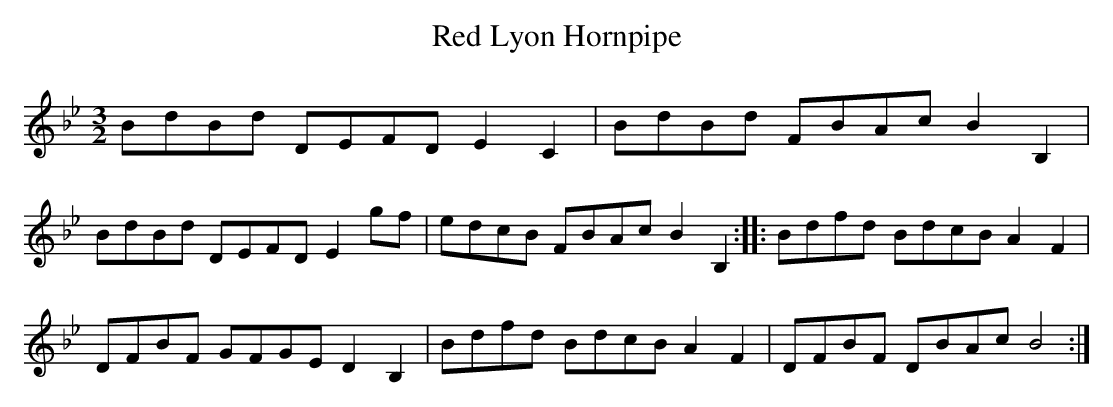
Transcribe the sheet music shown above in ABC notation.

X:1
T:Red Lyon Hornpipe
M:3/2
L:1/8
K:Gm
BdBd DEFD E2 C2 |BdBd FBAc B2 B,2| BdBd DEFD E2 gf| edcB FBAc B2 B,2::\
Bdfd BdcB A2 F2| DFBF GFGE D2 B,2| Bdfd BdcB A2 F2|DFBF DBAc B4:|
